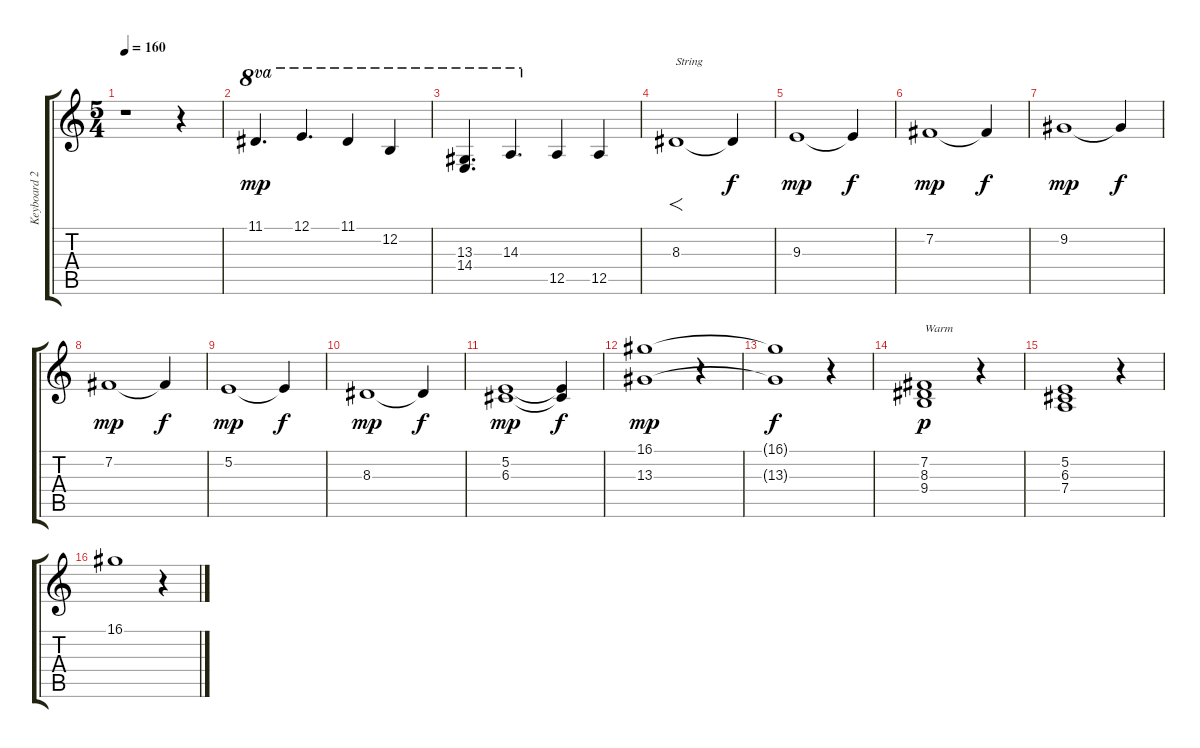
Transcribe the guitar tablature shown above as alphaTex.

\track ("Keyboard 2" "Keyboard 2") {instrument stringensemble1}
\staff {score tabs}
\tuning (E4 B3 G3 D3 A2 E2) {hide}
\ts (5 4)
\tempo 160
\clef g2
\ks c
r.1{dy mp} r.4 |
11.1.4{d ot 8va} 12.1.4{d ot 8va} 11.1.4{ot 8va} 12.2.4{ot 8va} |
(13.3 14.4).4{d ot 8va} 14.3.4{d ot 8va} 12.5.4 12.5.4 |
8.3.1{f txt "String" instrument stringensemble1} 8.3{t}.4{dy f} |
9.3.1{dy mp} 9.3{t}.4{dy f} |
7.2.1{dy mp} 7.2{t}.4{dy f} |
9.2.1{dy mp} 9.2{t}.4{dy f} |
7.2.1{dy mp} 7.2{t}.4{dy f} |
5.2.1{dy mp} 5.2{t}.4{dy f} |
8.3.1{dy mp} 8.3{t}.4{dy f} |
(5.2 6.3).1{dy mp} (5.2{t} 6.3{t}).4{dy f} |
(16.1 13.3).1{dy mp} r.4 |
(16.1{t} 13.3{t}).1{dy f} r.4 |
(7.2 8.3 9.4).1{txt "Warm" dy p instrument pad2warm} r.4 |
(5.2 6.3 7.4).1 r.4 |
16.1.1 r.4
